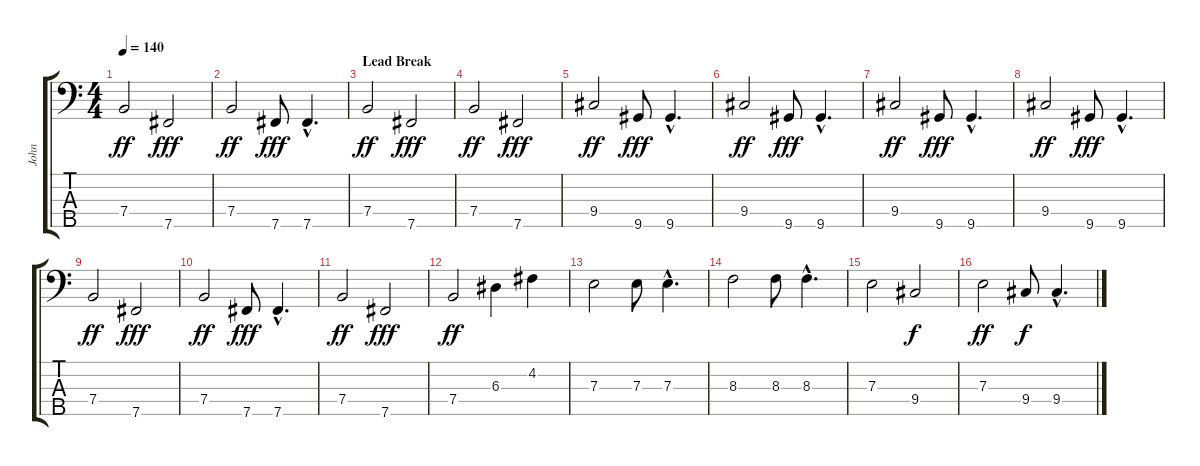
\track ("John" "John") {instrument acousticbass}
\staff {score tabs}
\tuning (G2 D2 A1 E1 B0) {hide}
\ts (4 4)
\tempo 140
\clef f4
\ks c
7.4.2{dy ff} 7.5.2{dy fff} |
7.4.2{dy ff} 7.5.8{dy fff} 7.5{hac}.4{d} |
\section ("" "Lead Break")
7.4.2{dy ff} 7.5.2{dy fff} |
7.4.2{dy ff} 7.5.2{dy fff} |
9.4.2{dy ff} 9.5.8{dy fff} 9.5{hac}.4{d} |
9.4.2{dy ff} 9.5.8{dy fff} 9.5{hac}.4{d} |
9.4.2{dy ff} 9.5.8{dy fff} 9.5{hac}.4{d} |
9.4.2{dy ff} 9.5.8{dy fff} 9.5{hac}.4{d} |
7.4.2{dy ff} 7.5.2{dy fff} |
7.4.2{dy ff} 7.5.8{dy fff} 7.5{hac}.4{d} |
7.4.2{dy ff} 7.5.2{dy fff} |
7.4.2{dy ff} 6.3.4 4.2.4 |
7.3.2 7.3.8 7.3{hac}.4{d} |
8.3.2 8.3.8 8.3{hac}.4{d} |
7.3.2 9.4.2{dy f} |
7.3.2{dy ff} 9.4.8{dy f} 9.4{hac}.4{d}
